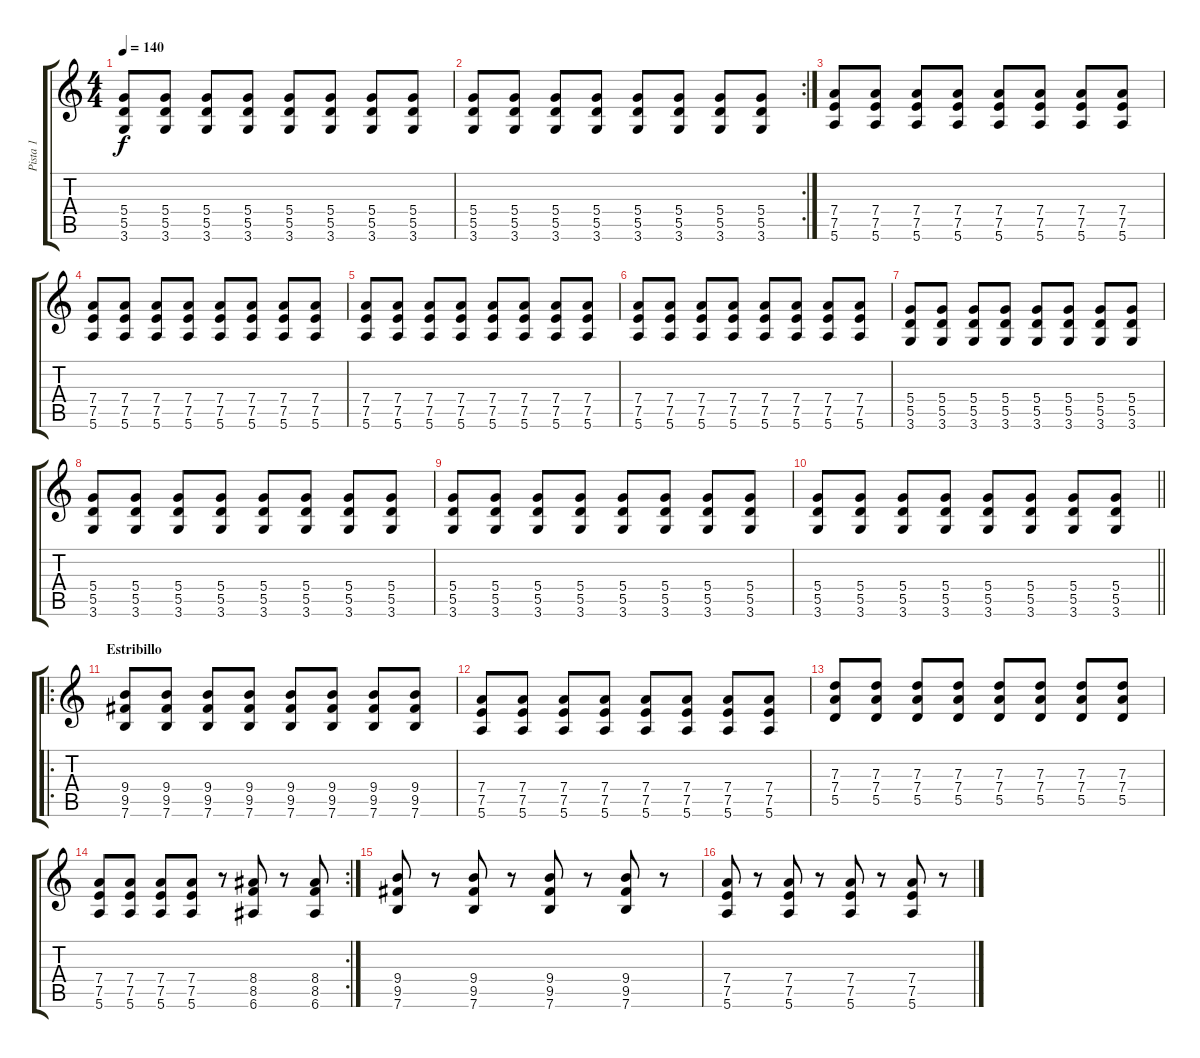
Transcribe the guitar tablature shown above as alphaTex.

\track ("Pista 1" "Pista 1") {instrument overdrivenguitar}
\staff {score tabs}
\tuning (E4 B3 G3 D3 A2 E2) {hide}
\ts (4 4)
\tempo 140
\clef g2
\ks c
(5.4 5.5 3.6).8{dy f} (5.4 5.5 3.6).8 (5.4 5.5 3.6).8 (5.4 5.5 3.6).8 (5.4 5.5 3.6).8 (5.4 5.5 3.6).8 (5.4 5.5 3.6).8 (5.4 5.5 3.6).8 |
\rc 2
(5.4 5.5 3.6).8 (5.4 5.5 3.6).8 (5.4 5.5 3.6).8 (5.4 5.5 3.6).8 (5.4 5.5 3.6).8 (5.4 5.5 3.6).8 (5.4 5.5 3.6).8 (5.4 5.5 3.6).8 |
(7.4 7.5 5.6).8 (7.4 7.5 5.6).8 (7.4 7.5 5.6).8 (7.4 7.5 5.6).8 (7.4 7.5 5.6).8 (7.4 7.5 5.6).8 (7.4 7.5 5.6).8 (7.4 7.5 5.6).8 |
(7.4 7.5 5.6).8 (7.4 7.5 5.6).8 (7.4 7.5 5.6).8 (7.4 7.5 5.6).8 (7.4 7.5 5.6).8 (7.4 7.5 5.6).8 (7.4 7.5 5.6).8 (7.4 7.5 5.6).8 |
(7.4 7.5 5.6).8 (7.4 7.5 5.6).8 (7.4 7.5 5.6).8 (7.4 7.5 5.6).8 (7.4 7.5 5.6).8 (7.4 7.5 5.6).8 (7.4 7.5 5.6).8 (7.4 7.5 5.6).8 |
(7.4 7.5 5.6).8 (7.4 7.5 5.6).8 (7.4 7.5 5.6).8 (7.4 7.5 5.6).8 (7.4 7.5 5.6).8 (7.4 7.5 5.6).8 (7.4 7.5 5.6).8 (7.4 7.5 5.6).8 |
(5.4 5.5 3.6).8 (5.4 5.5 3.6).8 (5.4 5.5 3.6).8 (5.4 5.5 3.6).8 (5.4 5.5 3.6).8 (5.4 5.5 3.6).8 (5.4 5.5 3.6).8 (5.4 5.5 3.6).8 |
(5.4 5.5 3.6).8 (5.4 5.5 3.6).8 (5.4 5.5 3.6).8 (5.4 5.5 3.6).8 (5.4 5.5 3.6).8 (5.4 5.5 3.6).8 (5.4 5.5 3.6).8 (5.4 5.5 3.6).8 |
(5.4 5.5 3.6).8 (5.4 5.5 3.6).8 (5.4 5.5 3.6).8 (5.4 5.5 3.6).8 (5.4 5.5 3.6).8 (5.4 5.5 3.6).8 (5.4 5.5 3.6).8 (5.4 5.5 3.6).8 |
\barLineRight lightlight
(5.4 5.5 3.6).8 (5.4 5.5 3.6).8 (5.4 5.5 3.6).8 (5.4 5.5 3.6).8 (5.4 5.5 3.6).8 (5.4 5.5 3.6).8 (5.4 5.5 3.6).8 (5.4 5.5 3.6).8 |
\ro
\section ("" "Estribillo")
(9.4 9.5 7.6).8 (9.4 9.5 7.6).8 (9.4 9.5 7.6).8 (9.4 9.5 7.6).8 (9.4 9.5 7.6).8 (9.4 9.5 7.6).8 (9.4 9.5 7.6).8 (9.4 9.5 7.6).8 |
(7.4 7.5 5.6).8 (7.4 7.5 5.6).8 (7.4 7.5 5.6).8 (7.4 7.5 5.6).8 (7.4 7.5 5.6).8 (7.4 7.5 5.6).8 (7.4 7.5 5.6).8 (7.4 7.5 5.6).8 |
(7.3 7.4 5.5).8 (7.3 7.4 5.5).8 (7.3 7.4 5.5).8 (7.3 7.4 5.5).8 (7.3 7.4 5.5).8 (7.3 7.4 5.5).8 (7.3 7.4 5.5).8 (7.3 7.4 5.5).8 |
\rc 2
(7.4 7.5 5.6).8 (7.4 7.5 5.6).8 (7.4 7.5 5.6).8 (7.4 7.5 5.6).8 r.8 (8.4 8.5 6.6).8 r.8 (8.4 8.5 6.6).8 |
(9.4 9.5 7.6).8 r.8 (9.4 9.5 7.6).8 r.8 (9.4 9.5 7.6).8 r.8 (9.4 9.5 7.6).8 r.8 |
(7.4 7.5 5.6).8 r.8 (7.4 7.5 5.6).8 r.8 (7.4 7.5 5.6).8 r.8 (7.4 7.5 5.6).8 r.8
